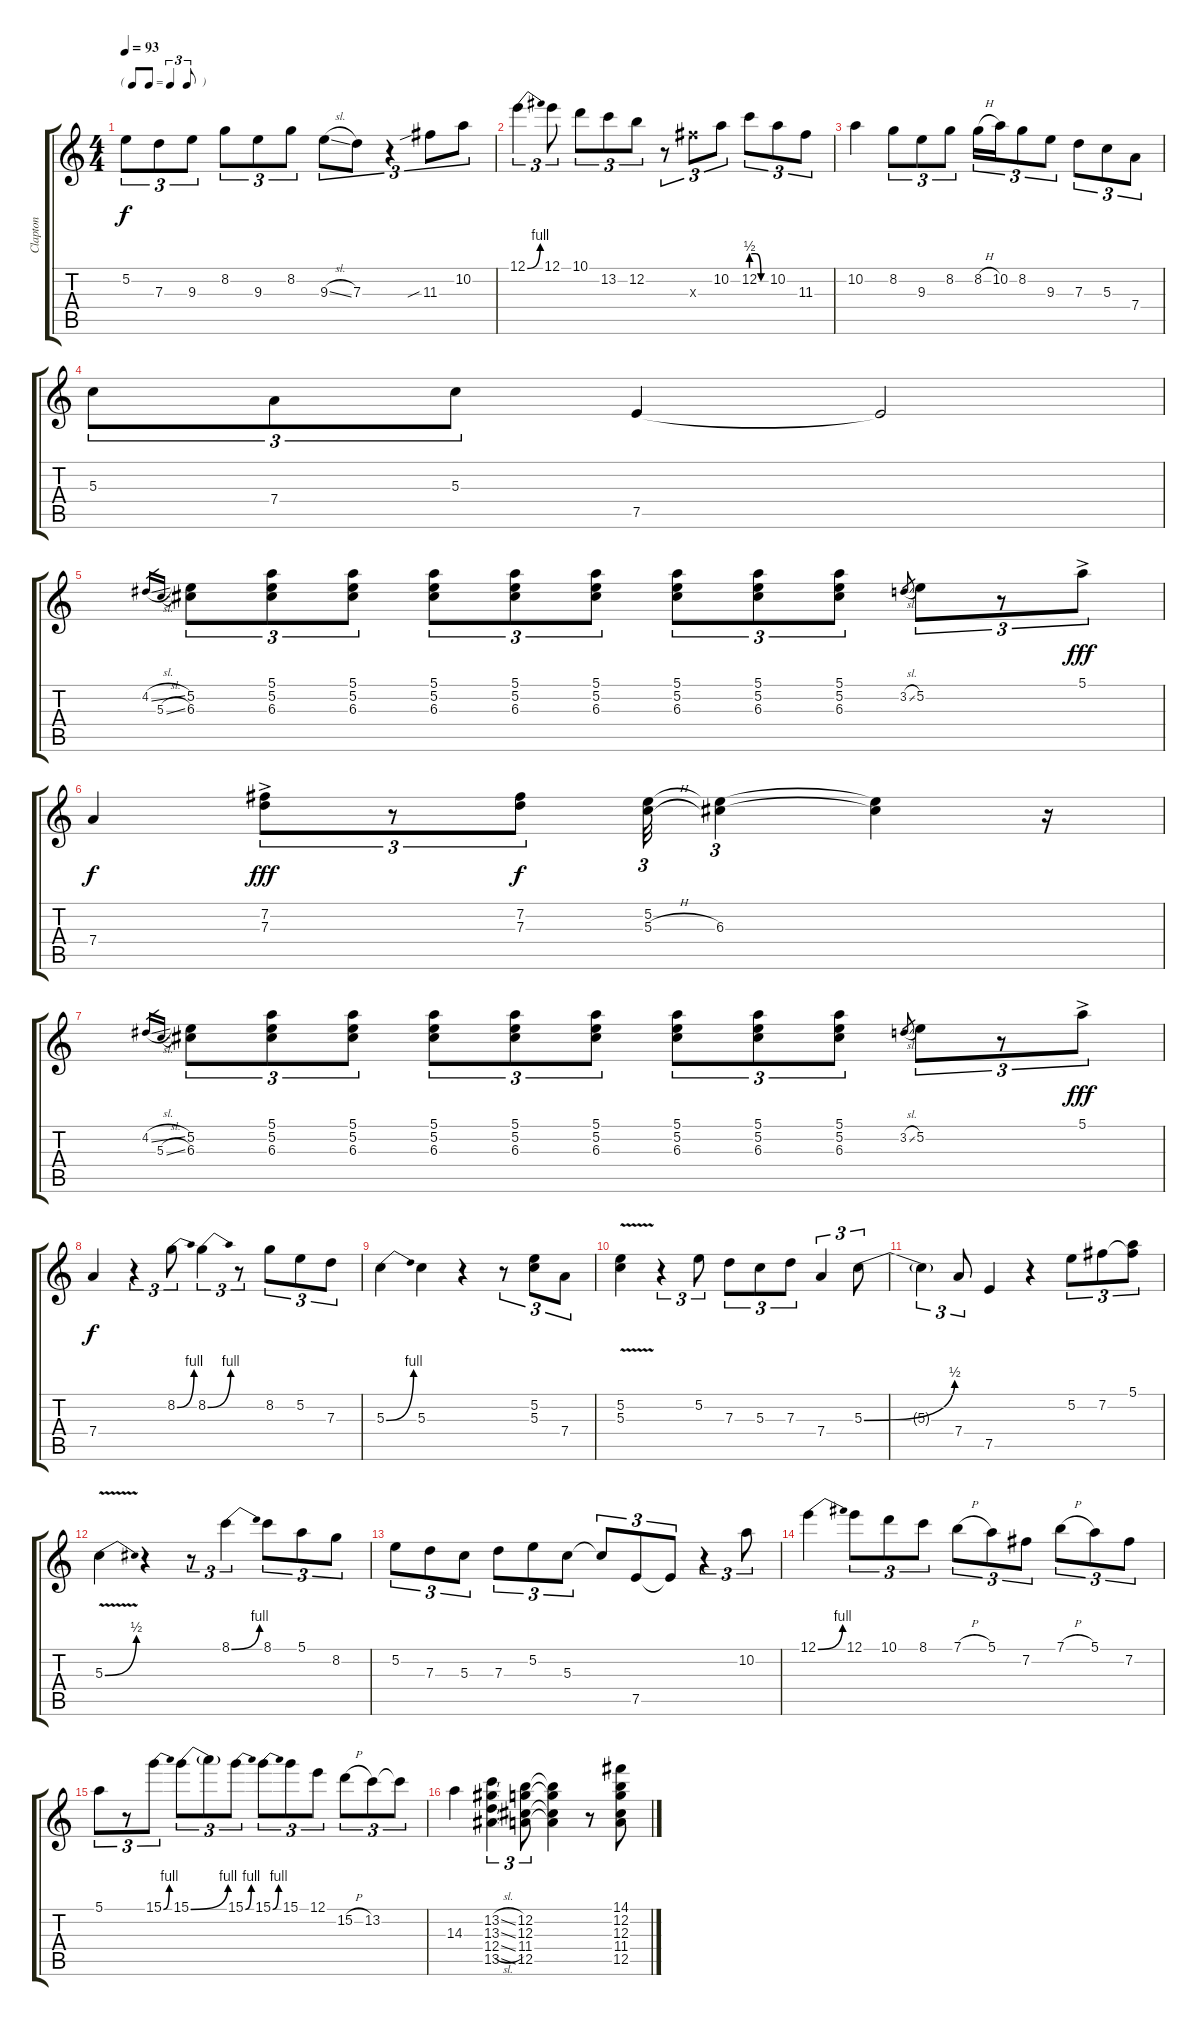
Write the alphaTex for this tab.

\track ("Clapton" "Clapton") {instrument overdrivenguitar}
\staff {score tabs}
\tuning (E4 B3 G3 D3 A2 E2) {hide}
\ts (4 4)
\tf triplet8th
\tempo 93
\clef g2
\ks c
5.2.8{tu (3 2) dy f} 7.3.8{tu (3 2)} 9.3.8{tu (3 2)} 8.2.8{tu (3 2)} 9.3.8{tu (3 2)} 8.2.8{tu (3 2)} 9.3{sl}.8{tu (3 2)} 7.3.8{tu (3 2)} r.4{tu (3 2)} 11.3{sib}.8{tu (3 2)} 10.2.8{tu (3 2)} |
12.1{be (bend 0 0 60 4)}.4{tu (3 2)} 12.1.8{tu (3 2)} 10.1.8{tu (3 2)} 13.2.8{tu (3 2)} 12.2.8{tu (3 2)} r.8{tu (3 2)} 11.3{x}.8{tu (3 2)} 10.2.8{tu (3 2)} 12.2{be (custom 0 2 20 2 40 0 60 0)}.8{tu (3 2)} 10.2.8{tu (3 2)} 11.3.8{tu (3 2)} |
10.2.4 8.2.8{tu (3 2)} 9.3.8{tu (3 2)} 8.2.8{tu (3 2)} 8.2{h}.16{tu (3 2)} 10.2.16{tu (3 2)} 8.2.8{tu (3 2)} 9.3.8{tu (3 2)} 7.3.8{tu (3 2)} 5.3.8{tu (3 2)} 7.4.8{tu (3 2)} |
5.3.8{tu (3 2)} 7.4.8{tu (3 2)} 5.3.8{tu (3 2)} 7.5.4 7.5{t}.2 |
4.2{sl}.16{gr} 5.3{sl}.16{gr} (5.2 6.3).8{tu (3 2)} (5.1 5.2 6.3).8{tu (3 2)} (5.1 5.2 6.3).8{tu (3 2)} (5.1 5.2 6.3).8{tu (3 2)} (5.1 5.2 6.3).8{tu (3 2)} (5.1 5.2 6.3).8{tu (3 2)} (5.1 5.2 6.3).8{tu (3 2)} (5.1 5.2 6.3).8{tu (3 2)} (5.1 5.2 6.3).8{tu (3 2)} 3.2{sl}.8{gr} 5.2.8{tu (3 2)} r.8{tu (3 2)} 5.1{ac}.8{tu (3 2) dy fff} |
7.4.4{dy f} (7.2{ac} 7.3).8{tu (3 2) dy fff} r.8{tu (3 2)} (7.2 7.3).8{tu (3 2) dy f} (5.2 5.3{h}).32{tu (3 2)} (5.2{t} 6.3).4{tu (3 2)} (5.2{t} 6.3{t}).4 r.16 |
4.2{sl}.16{gr} 5.3{sl}.16{gr} (5.2 6.3).8{tu (3 2)} (5.1 5.2 6.3).8{tu (3 2)} (5.1 5.2 6.3).8{tu (3 2)} (5.1 5.2 6.3).8{tu (3 2)} (5.1 5.2 6.3).8{tu (3 2)} (5.1 5.2 6.3).8{tu (3 2)} (5.1 5.2 6.3).8{tu (3 2)} (5.1 5.2 6.3).8{tu (3 2)} (5.1 5.2 6.3).8{tu (3 2)} 3.2{sl}.8{gr} 5.2.8{tu (3 2)} r.8{tu (3 2)} 5.1{ac}.8{tu (3 2) dy fff} |
7.4.4{dy f} r.4{tu (3 2)} 8.2{be (bend 0 0 60 4)}.8{tu (3 2)} 8.2{be (bend 0 0 60 4)}.4{tu (3 2)} r.8{tu (3 2)} 8.2.8{tu (3 2)} 5.2.8{tu (3 2)} 7.3.8{tu (3 2)} |
5.3{be (bend 0 0 60 4)}.4 5.3.4 r.4 r.8{tu (3 2)} (5.2 5.3).8{tu (3 2)} 7.4.8{tu (3 2)} |
(5.2{v} 5.3).4 r.4{tu (3 2)} 5.2.8{tu (3 2)} 7.3.8{tu (3 2)} 5.3.8{tu (3 2)} 7.3.8{tu (3 2)} 7.4.4{tu (3 2)} 5.3{be (bend 0 0 60 2)}.8{tu (3 2)} |
5.3{t}.4{tu (3 2)} 7.4.8{tu (3 2)} 7.5.4 r.4 5.2.8{tu (3 2)} 7.2.8{tu (3 2)} (5.1 7.2{t}).8{tu (3 2)} |
5.3{be (bend 0 0 60 2) v}.4 r.4 r.8{tu (3 2)} 8.1{be (bend 0 0 60 4)}.4{tu (3 2)} 8.1.8{tu (3 2)} 5.1.8{tu (3 2)} 8.2.8{tu (3 2)} |
5.2.8{tu (3 2)} 7.3.8{tu (3 2)} 5.3.8{tu (3 2)} 7.3.8{tu (3 2)} 5.2.8{tu (3 2)} 5.3.8{tu (3 2)} 5.3{t}.8{tu (3 2)} 7.5.8{tu (3 2)} 7.5{t}.8{tu (3 2)} r.4{tu (3 2)} 10.2.8{tu (3 2)} |
12.1{be (bend 0 0 60 4)}.4 12.1.8{tu (3 2)} 10.1.8{tu (3 2)} 8.1.8{tu (3 2)} 7.1{h}.8{tu (3 2)} 5.1.8{tu (3 2)} 7.2.8{tu (3 2)} 7.1{h}.8{tu (3 2)} 5.1.8{tu (3 2)} 7.2.8{tu (3 2)} |
5.1.8{tu (3 2)} r.8{tu (3 2)} 15.1{be (bend 0 0 60 4)}.8{tu (3 2)} 15.1{be (bend 0 0 60 4)}.8{tu (3 2)} 15.1{t}.8{tu (3 2)} 15.1{be (bend 0 0 60 4)}.8{tu (3 2)} 15.1{be (bend 0 0 60 4)}.8{tu (3 2)} 15.1.8{tu (3 2)} 12.1.8{tu (3 2)} 15.2{h}.8{tu (3 2)} 13.2.8{tu (3 2)} 13.2{t}.8{tu (3 2)} |
14.3.4 (13.2{sl} 13.3{sl} 12.4{sl} 13.5{sl}).4{tu (3 2)} (12.2 12.3 11.4 12.5).8{tu (3 2)} (12.2{t} 12.3{t} 11.4{t} 12.5{t}).4 r.8 (14.1{ss} 12.2{ss} 12.3{ss} 11.4{ss} 12.5{sl}).8
